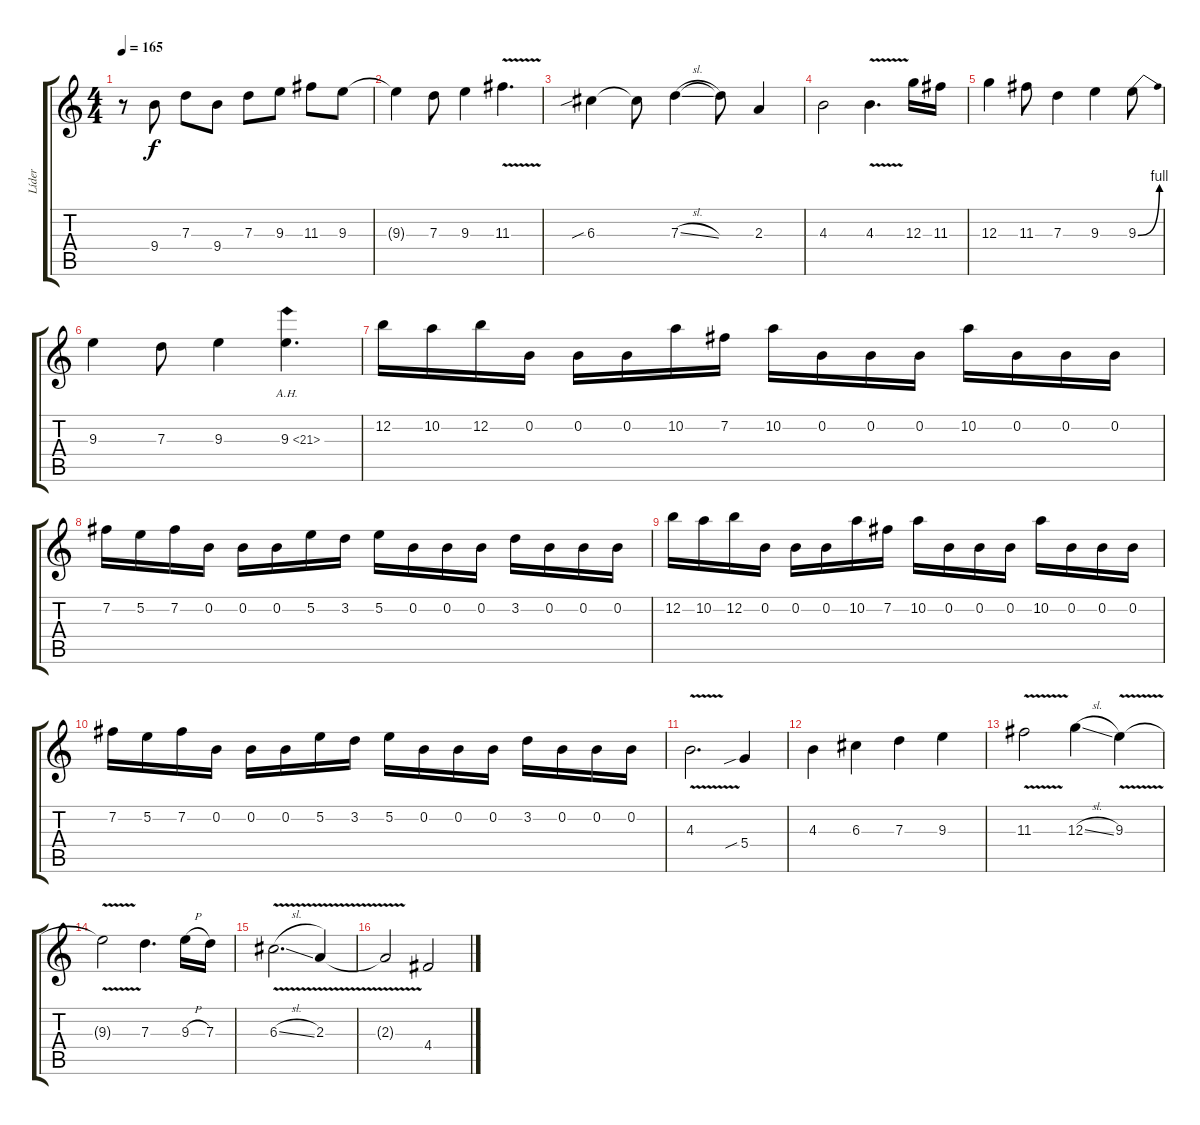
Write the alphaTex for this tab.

\track ("Líder" "Líder") {instrument distortionguitar}
\staff {score tabs}
\tuning (E4 B3 G3 D3 A2 E2) {hide}
\ts (4 4)
\tempo 165
\clef g2
\ks c
r.8{dy f} 9.4.8 7.3.8 9.4.8 7.3.8 9.3.8 11.3.8 9.3.8 |
9.3{t}.4 7.3.8 9.3.4 11.3{v}.4{d} |
6.3{sib}.4 6.3{t}.8 7.3{sl}.4 7.3{t}.8 2.3.4 |
4.3.2 4.3{v}.4{d} 12.3.16 11.3.16 |
12.3.4 11.3.8 7.3.4 9.3.4 9.3{be (bend 0 0 60 4)}.8 |
9.3.4 7.3.8 9.3.4 9.3{ah 12}.4{d} |
12.2.16 10.2.16 12.2.16 0.2.16 0.2.16 0.2.16 10.2.16 7.2.16 10.2.16 0.2.16 0.2.16 0.2.16 10.2.16 0.2.16 0.2.16 0.2.16 |
7.2.16 5.2.16 7.2.16 0.2.16 0.2.16 0.2.16 5.2.16 3.2.16 5.2.16 0.2.16 0.2.16 0.2.16 3.2.16 0.2.16 0.2.16 0.2.16 |
12.2.16 10.2.16 12.2.16 0.2.16 0.2.16 0.2.16 10.2.16 7.2.16 10.2.16 0.2.16 0.2.16 0.2.16 10.2.16 0.2.16 0.2.16 0.2.16 |
7.2.16 5.2.16 7.2.16 0.2.16 0.2.16 0.2.16 5.2.16 3.2.16 5.2.16 0.2.16 0.2.16 0.2.16 3.2.16 0.2.16 0.2.16 0.2.16 |
4.3{v}.2{d} 5.4{sib}.4 |
4.3.4 6.3.4 7.3.4 9.3.4 |
11.3{v}.2 12.3{sl}.4 9.3{v}.4 |
9.3{t}.2 7.3.4{d} 9.3{h}.16 7.3.16 |
6.3{v sl}.2{d} 2.3{v}.4 |
2.3{t}.2 4.4.2
